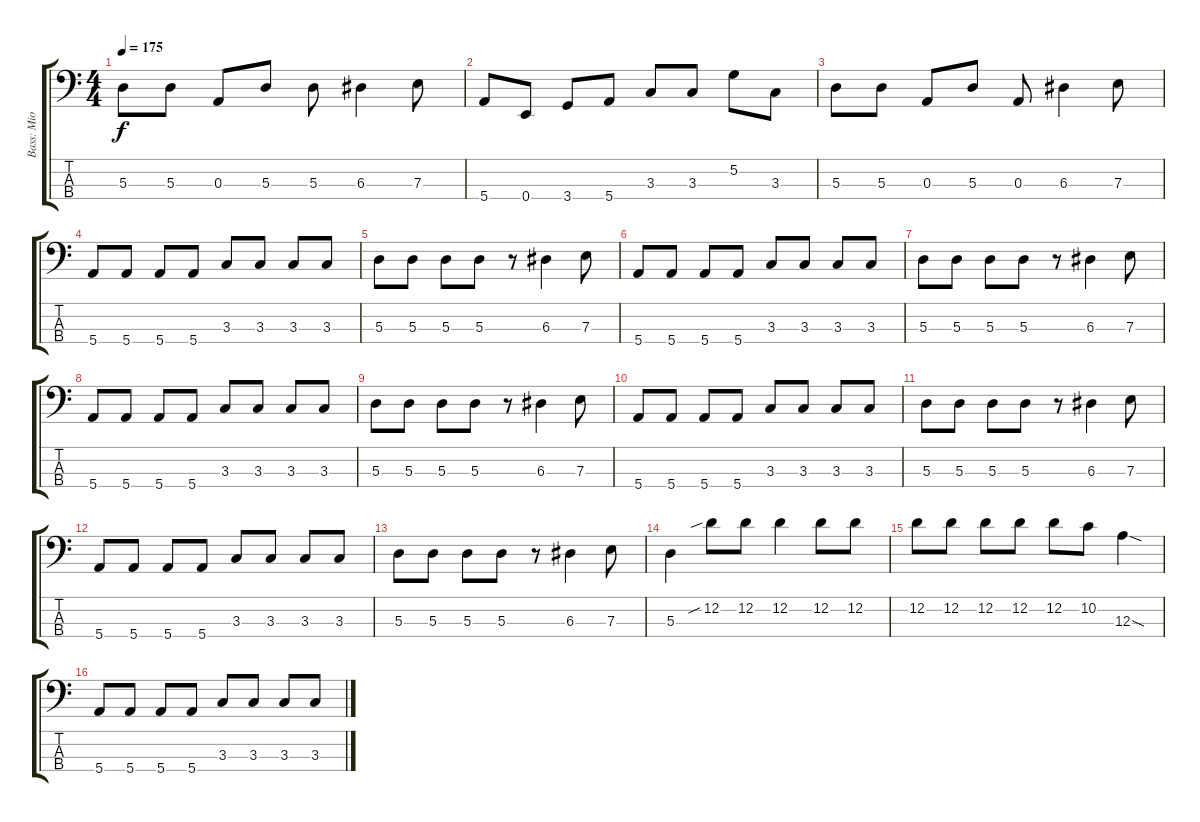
\track ("Bass: Mio Akiyama" "Bass: Mio ") {instrument electricbasspick}
\staff {score tabs}
\tuning (G2 D2 A1 E1) {hide}
\ts (4 4)
\tempo 175
\clef f4
\ks c
5.3.8{dy f} 5.3.8 0.3.8 5.3.8 5.3.8 6.3.4 7.3.8 |
5.4.8 0.4.8 3.4.8 5.4.8 3.3.8 3.3.8 5.2.8 3.3.8 |
5.3.8 5.3.8 0.3.8 5.3.8 0.3.8 6.3.4 7.3.8 |
5.4.8 5.4.8 5.4.8 5.4.8 3.3.8 3.3.8 3.3.8 3.3.8 |
5.3.8 5.3.8 5.3.8 5.3.8 r.8 6.3.4 7.3.8 |
5.4.8 5.4.8 5.4.8 5.4.8 3.3.8 3.3.8 3.3.8 3.3.8 |
5.3.8 5.3.8 5.3.8 5.3.8 r.8 6.3.4 7.3.8 |
5.4.8 5.4.8 5.4.8 5.4.8 3.3.8 3.3.8 3.3.8 3.3.8 |
5.3.8 5.3.8 5.3.8 5.3.8 r.8 6.3.4 7.3.8 |
5.4.8 5.4.8 5.4.8 5.4.8 3.3.8 3.3.8 3.3.8 3.3.8 |
5.3.8 5.3.8 5.3.8 5.3.8 r.8 6.3.4 7.3.8 |
5.4.8 5.4.8 5.4.8 5.4.8 3.3.8 3.3.8 3.3.8 3.3.8 |
5.3.8 5.3.8 5.3.8 5.3.8 r.8 6.3.4 7.3.8 |
5.3.4 12.2{sib}.8 12.2.8 12.2.4 12.2.8 12.2.8 |
12.2.8 12.2.8 12.2.8 12.2.8 12.2.8 10.2.8 12.3{sod}.4 |
5.4.8 5.4.8 5.4.8 5.4.8 3.3.8 3.3.8 3.3.8 3.3.8
